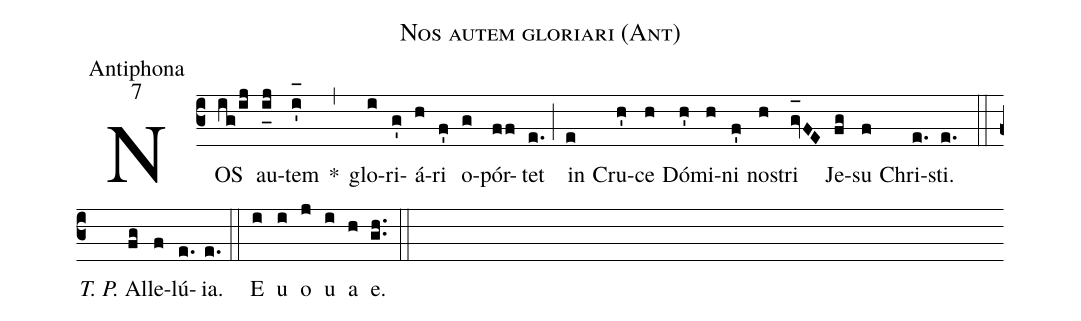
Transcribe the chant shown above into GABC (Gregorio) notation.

name:Nos autem gloriari (Ant);
office-part:Antiphona;
mode:7;
%%
(c3) NOS(ig/ij) au(i_[uh:l]j)tem(i'_[oh:h]) *(,) glo(i)ri(g')á(h)ri(f') o(g)pór(ff)tet(e.) (;) in(e) Cru(h')ce(h) Dó(h')mi(h)ni(f') no(h)stri(gv_[oh:h]FE) Je(fg)su(f) Chri(e.)sti.(e.) (::) <i>T. P.</i> Al(fg)le(f)lú(e.){ia}.(e.) (::) <eu>E(i) u(i) o(j) u(i) a(h) e.</eu>(gh..) (::)
